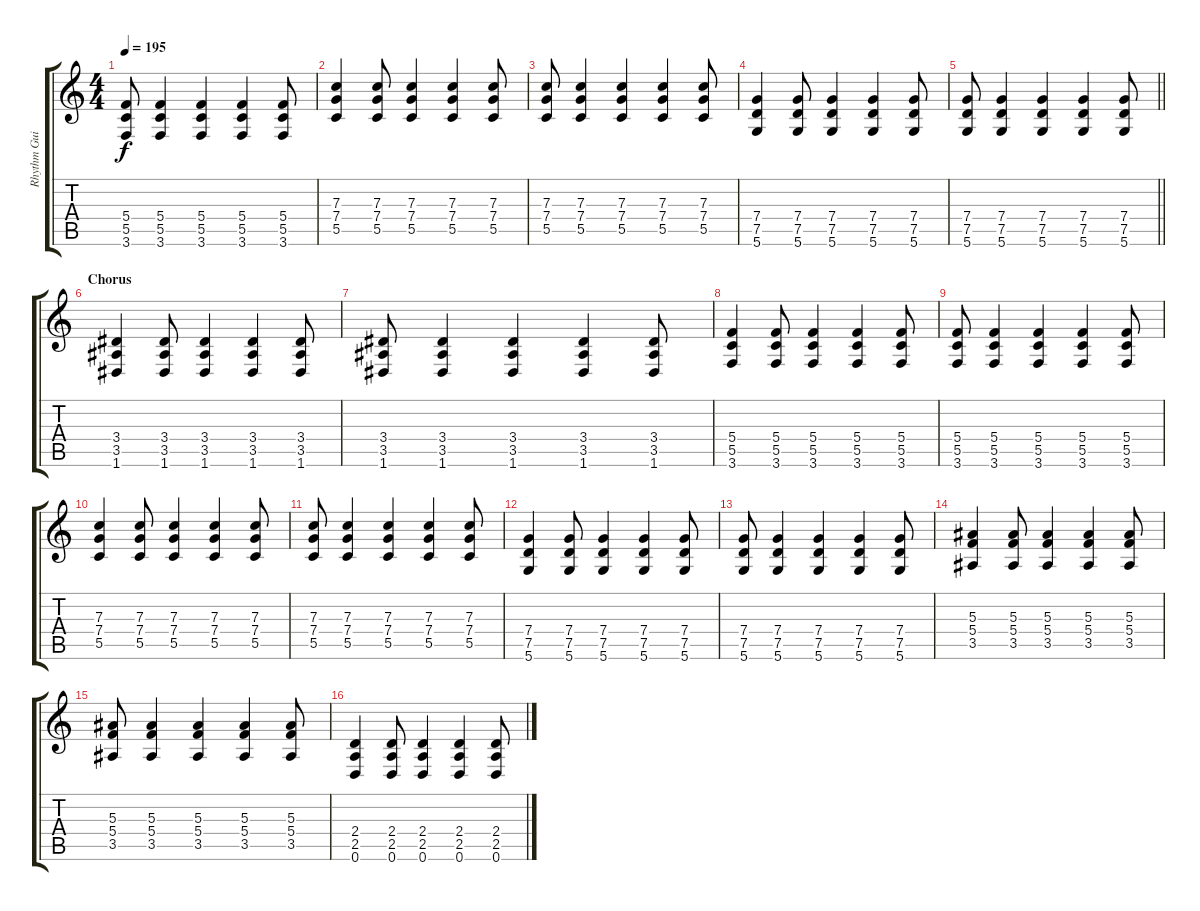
\track ("Rhythm Guitar" "Rhythm Gui") {instrument overdrivenguitar}
\staff {score tabs}
\tuning (D4 A3 F3 C3 G2 D2) {hide}
\ts (4 4)
\tempo 195
\clef g2
\ks c
(5.4 5.5 3.6).8{dy f} (5.4 5.5 3.6).4 (5.4 5.5 3.6).4 (5.4 5.5 3.6).4 (5.4 5.5 3.6).8 |
(7.3 7.4 5.5).4 (7.3 7.4 5.5).8 (7.3 7.4 5.5).4 (7.3 7.4 5.5).4 (7.3 7.4 5.5).8 |
(7.3 7.4 5.5).8 (7.3 7.4 5.5).4 (7.3 7.4 5.5).4 (7.3 7.4 5.5).4 (7.3 7.4 5.5).8 |
(7.4 7.5 5.6).4 (7.4 7.5 5.6).8 (7.4 7.5 5.6).4 (7.4 7.5 5.6).4 (7.4 7.5 5.6).8 |
\barLineRight lightlight
(7.4 7.5 5.6).8 (7.4 7.5 5.6).4 (7.4 7.5 5.6).4 (7.4 7.5 5.6).4 (7.4 7.5 5.6).8 |
\section ("" "Chorus")
(3.4 3.5 1.6).4 (3.4 3.5 1.6).8 (3.4 3.5 1.6).4 (3.4 3.5 1.6).4 (3.4 3.5 1.6).8 |
(3.4 3.5 1.6).8 (3.4 3.5 1.6).4 (3.4 3.5 1.6).4 (3.4 3.5 1.6).4 (3.4 3.5 1.6).8 |
(5.4 5.5 3.6).4 (5.4 5.5 3.6).8 (5.4 5.5 3.6).4 (5.4 5.5 3.6).4 (5.4 5.5 3.6).8 |
(5.4 5.5 3.6).8 (5.4 5.5 3.6).4 (5.4 5.5 3.6).4 (5.4 5.5 3.6).4 (5.4 5.5 3.6).8 |
(7.3 7.4 5.5).4 (7.3 7.4 5.5).8 (7.3 7.4 5.5).4 (7.3 7.4 5.5).4 (7.3 7.4 5.5).8 |
(7.3 7.4 5.5).8 (7.3 7.4 5.5).4 (7.3 7.4 5.5).4 (7.3 7.4 5.5).4 (7.3 7.4 5.5).8 |
(7.4 7.5 5.6).4 (7.4 7.5 5.6).8 (7.4 7.5 5.6).4 (7.4 7.5 5.6).4 (7.4 7.5 5.6).8 |
(7.4 7.5 5.6).8 (7.4 7.5 5.6).4 (7.4 7.5 5.6).4 (7.4 7.5 5.6).4 (7.4 7.5 5.6).8 |
(5.3 5.4 3.5).4 (5.3 5.4 3.5).8 (5.3 5.4 3.5).4 (5.3 5.4 3.5).4 (5.3 5.4 3.5).8 |
(5.3 5.4 3.5).8 (5.3 5.4 3.5).4 (5.3 5.4 3.5).4 (5.3 5.4 3.5).4 (5.3 5.4 3.5).8 |
(2.4 2.5 0.6).4 (2.4 2.5 0.6).8 (2.4 2.5 0.6).4 (2.4 2.5 0.6).4 (2.4 2.5 0.6).8
